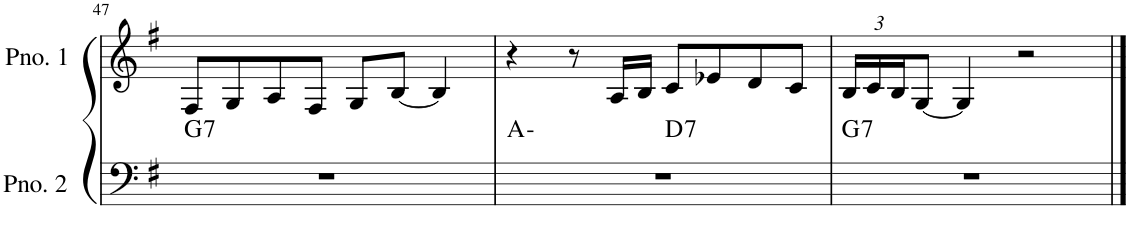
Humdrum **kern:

**kern	**harte	**kern
*part2	*part2	*part1
*staff2	*	*staff1
*I"ピアノ 2	*	*I"ピアノ 1
!!LO:PB:g=z
*clefF4	*	*clefG2
*k[f#]	*	*k[f#]
*M4/4	*	*M4/4
=47	=47	=47
!	!LO:H:kt=7	!
1r	G:7	8F#/L
.	.	8G/
.	.	8A/
.	.	8F#/J
.	.	8G/L
.	.	[8B/J
.	.	4B/]
=48	=48	=48
*^	*	*
1r	2ryy	A:min	4r
.	.	.	8r
.	.	.	16A/LL
.	.	.	16B/JJ
!	!	!LO:H:kt=7	!
.	2ryy	D:7	8c/L
.	.	.	8e-X/
.	.	.	8d/
.	.	.	8c/J
*v	*v	*	*
=49	=49	=49
*	*	*Xbrackettup
*^	*	*
!	!	!LO:H:kt=7	!
*v	*v	*	*
1r	G:7	24B/LL
.	.	24c/
.	.	24B/J
.	.	[8G/J
.	.	4G/]
.	.	2r
==	==	==
*-	*-	*-
